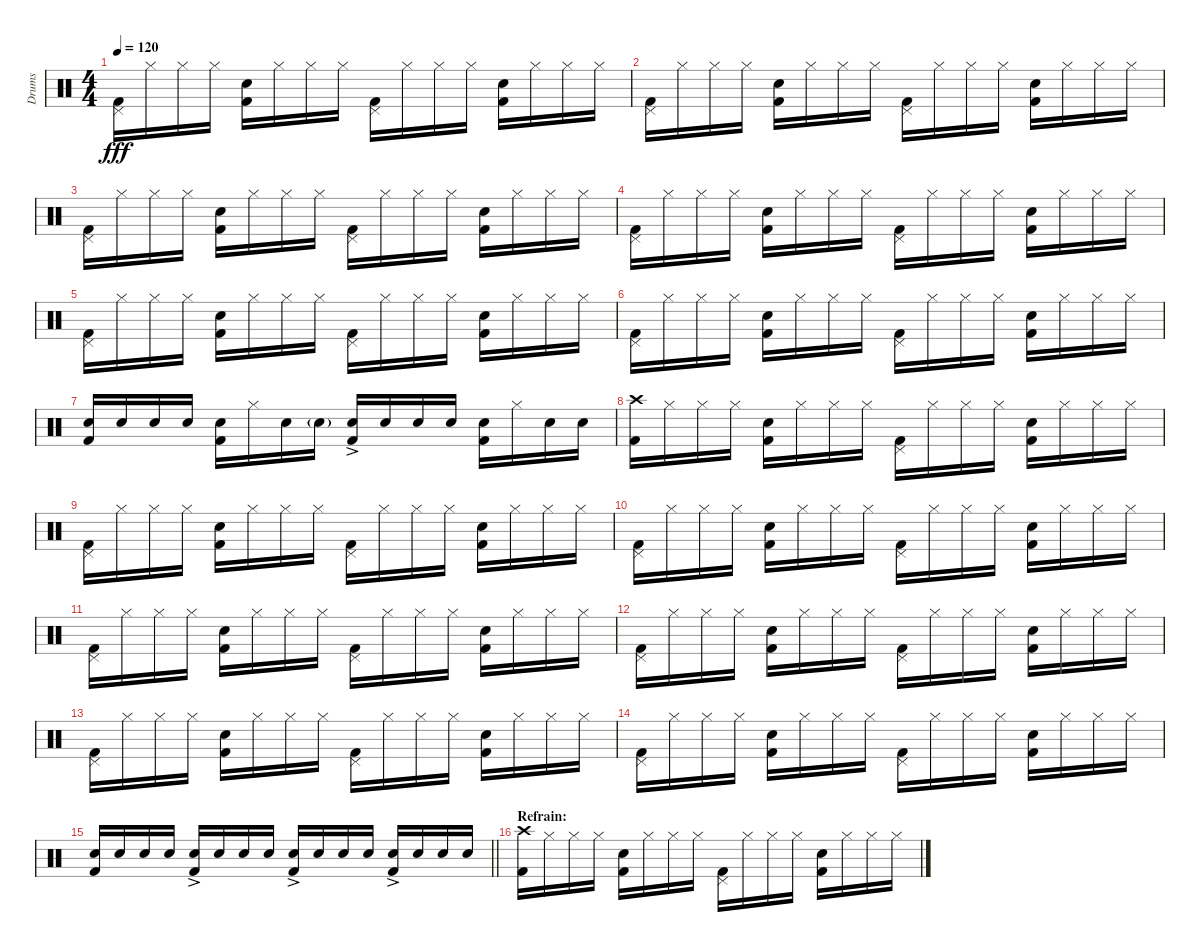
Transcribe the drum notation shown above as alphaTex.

\track ("Drums" "Drums") {instrument percussion}
\staff {score}
\articulation defaults
\ts (4 4)
\tempo 120
\clef neutral
\ks c
("Pedal Hi-Hat (hit)" "Kick (hit) 2").16{dy fff} "Hi-Hat (closed)".16 "Hi-Hat (closed)".16 "Hi-Hat (closed)".16 ("Snare (hit) 2" "Kick (hit) 2").16 "Hi-Hat (closed)".16 "Hi-Hat (closed)".16 "Hi-Hat (closed)".16 ("Pedal Hi-Hat (hit)" "Kick (hit) 2").16 "Hi-Hat (closed)".16 "Hi-Hat (closed)".16 "Hi-Hat (closed)".16 ("Snare (hit) 2" "Kick (hit) 2").16 "Hi-Hat (closed)".16 "Hi-Hat (closed)".16 "Hi-Hat (closed)".16 |
("Pedal Hi-Hat (hit)" "Kick (hit) 2").16 "Hi-Hat (closed)".16 "Hi-Hat (closed)".16 "Hi-Hat (closed)".16 ("Snare (hit) 2" "Kick (hit) 2").16 "Hi-Hat (closed)".16 "Hi-Hat (closed)".16 "Hi-Hat (closed)".16 ("Pedal Hi-Hat (hit)" "Kick (hit) 2").16 "Hi-Hat (closed)".16 "Hi-Hat (closed)".16 "Hi-Hat (closed)".16 ("Snare (hit) 2" "Kick (hit) 2").16 "Hi-Hat (closed)".16 "Hi-Hat (closed)".16 "Hi-Hat (closed)".16 |
("Pedal Hi-Hat (hit)" "Kick (hit) 2").16 "Hi-Hat (closed)".16 "Hi-Hat (closed)".16 "Hi-Hat (closed)".16 ("Snare (hit) 2" "Kick (hit) 2").16 "Hi-Hat (closed)".16 "Hi-Hat (closed)".16 "Hi-Hat (closed)".16 ("Pedal Hi-Hat (hit)" "Kick (hit) 2").16 "Hi-Hat (closed)".16 "Hi-Hat (closed)".16 "Hi-Hat (closed)".16 ("Snare (hit) 2" "Kick (hit) 2").16 "Hi-Hat (closed)".16 "Hi-Hat (closed)".16 "Hi-Hat (closed)".16 |
("Pedal Hi-Hat (hit)" "Kick (hit) 2").16 "Hi-Hat (closed)".16 "Hi-Hat (closed)".16 "Hi-Hat (closed)".16 ("Snare (hit) 2" "Kick (hit) 2").16 "Hi-Hat (closed)".16 "Hi-Hat (closed)".16 "Hi-Hat (closed)".16 ("Pedal Hi-Hat (hit)" "Kick (hit) 2").16 "Hi-Hat (closed)".16 "Hi-Hat (closed)".16 "Hi-Hat (closed)".16 ("Snare (hit) 2" "Kick (hit) 2").16 "Hi-Hat (closed)".16 "Hi-Hat (closed)".16 "Hi-Hat (closed)".16 |
("Pedal Hi-Hat (hit)" "Kick (hit) 2").16 "Hi-Hat (closed)".16 "Hi-Hat (closed)".16 "Hi-Hat (closed)".16 ("Snare (hit) 2" "Kick (hit) 2").16 "Hi-Hat (closed)".16 "Hi-Hat (closed)".16 "Hi-Hat (closed)".16 ("Pedal Hi-Hat (hit)" "Kick (hit) 2").16 "Hi-Hat (closed)".16 "Hi-Hat (closed)".16 "Hi-Hat (closed)".16 ("Snare (hit) 2" "Kick (hit) 2").16 "Hi-Hat (closed)".16 "Hi-Hat (closed)".16 "Hi-Hat (closed)".16 |
("Pedal Hi-Hat (hit)" "Kick (hit) 2").16 "Hi-Hat (closed)".16 "Hi-Hat (closed)".16 "Hi-Hat (closed)".16 ("Snare (hit) 2" "Kick (hit) 2").16 "Hi-Hat (closed)".16 "Hi-Hat (closed)".16 "Hi-Hat (closed)".16 ("Pedal Hi-Hat (hit)" "Kick (hit) 2").16 "Hi-Hat (closed)".16 "Hi-Hat (closed)".16 "Hi-Hat (closed)".16 ("Snare (hit) 2" "Kick (hit) 2").16 "Hi-Hat (closed)".16 "Hi-Hat (closed)".16 "Hi-Hat (closed)".16 |
("Snare (hit) 2" "Kick (hit) 2").16 "Snare (hit) 2".16 "Snare (hit) 2".16 "Snare (hit) 2".16 ("Snare (hit) 2" "Kick (hit) 2").16 "Hi-Hat (closed)".16 "Snare (hit) 2".16 "Snare (hit) 2"{g}.16 ("Snare (hit) 2"{ac} "Kick (hit) 2").16 "Snare (hit) 2".16 "Snare (hit) 2".16 "Snare (hit) 2".16 ("Snare (hit) 2" "Kick (hit) 2").16 "Hi-Hat (closed)".16 "Snare (hit) 2".16 "Snare (hit) 2".16 |
("Crash high (hit)" "Kick (hit) 2").16 "Hi-Hat (closed)".16 "Hi-Hat (closed)".16 "Hi-Hat (closed)".16 ("Snare (hit) 2" "Kick (hit) 2").16 "Hi-Hat (closed)".16 "Hi-Hat (closed)".16 "Hi-Hat (closed)".16 ("Pedal Hi-Hat (hit)" "Kick (hit) 2").16 "Hi-Hat (closed)".16 "Hi-Hat (closed)".16 "Hi-Hat (closed)".16 ("Snare (hit) 2" "Kick (hit) 2").16 "Hi-Hat (closed)".16 "Hi-Hat (closed)".16 "Hi-Hat (closed)".16 |
("Pedal Hi-Hat (hit)" "Kick (hit) 2").16 "Hi-Hat (closed)".16 "Hi-Hat (closed)".16 "Hi-Hat (closed)".16 ("Snare (hit) 2" "Kick (hit) 2").16 "Hi-Hat (closed)".16 "Hi-Hat (closed)".16 "Hi-Hat (closed)".16 ("Pedal Hi-Hat (hit)" "Kick (hit) 2").16 "Hi-Hat (closed)".16 "Hi-Hat (closed)".16 "Hi-Hat (closed)".16 ("Snare (hit) 2" "Kick (hit) 2").16 "Hi-Hat (closed)".16 "Hi-Hat (closed)".16 "Hi-Hat (closed)".16 |
("Pedal Hi-Hat (hit)" "Kick (hit) 2").16 "Hi-Hat (closed)".16 "Hi-Hat (closed)".16 "Hi-Hat (closed)".16 ("Snare (hit) 2" "Kick (hit) 2").16 "Hi-Hat (closed)".16 "Hi-Hat (closed)".16 "Hi-Hat (closed)".16 ("Pedal Hi-Hat (hit)" "Kick (hit) 2").16 "Hi-Hat (closed)".16 "Hi-Hat (closed)".16 "Hi-Hat (closed)".16 ("Snare (hit) 2" "Kick (hit) 2").16 "Hi-Hat (closed)".16 "Hi-Hat (closed)".16 "Hi-Hat (closed)".16 |
("Pedal Hi-Hat (hit)" "Kick (hit) 2").16 "Hi-Hat (closed)".16 "Hi-Hat (closed)".16 "Hi-Hat (closed)".16 ("Snare (hit) 2" "Kick (hit) 2").16 "Hi-Hat (closed)".16 "Hi-Hat (closed)".16 "Hi-Hat (closed)".16 ("Pedal Hi-Hat (hit)" "Kick (hit) 2").16 "Hi-Hat (closed)".16 "Hi-Hat (closed)".16 "Hi-Hat (closed)".16 ("Snare (hit) 2" "Kick (hit) 2").16 "Hi-Hat (closed)".16 "Hi-Hat (closed)".16 "Hi-Hat (closed)".16 |
("Pedal Hi-Hat (hit)" "Kick (hit) 2").16 "Hi-Hat (closed)".16 "Hi-Hat (closed)".16 "Hi-Hat (closed)".16 ("Snare (hit) 2" "Kick (hit) 2").16 "Hi-Hat (closed)".16 "Hi-Hat (closed)".16 "Hi-Hat (closed)".16 ("Pedal Hi-Hat (hit)" "Kick (hit) 2").16 "Hi-Hat (closed)".16 "Hi-Hat (closed)".16 "Hi-Hat (closed)".16 ("Snare (hit) 2" "Kick (hit) 2").16 "Hi-Hat (closed)".16 "Hi-Hat (closed)".16 "Hi-Hat (closed)".16 |
("Pedal Hi-Hat (hit)" "Kick (hit) 2").16 "Hi-Hat (closed)".16 "Hi-Hat (closed)".16 "Hi-Hat (closed)".16 ("Snare (hit) 2" "Kick (hit) 2").16 "Hi-Hat (closed)".16 "Hi-Hat (closed)".16 "Hi-Hat (closed)".16 ("Pedal Hi-Hat (hit)" "Kick (hit) 2").16 "Hi-Hat (closed)".16 "Hi-Hat (closed)".16 "Hi-Hat (closed)".16 ("Snare (hit) 2" "Kick (hit) 2").16 "Hi-Hat (closed)".16 "Hi-Hat (closed)".16 "Hi-Hat (closed)".16 |
("Pedal Hi-Hat (hit)" "Kick (hit) 2").16 "Hi-Hat (closed)".16 "Hi-Hat (closed)".16 "Hi-Hat (closed)".16 ("Snare (hit) 2" "Kick (hit) 2").16 "Hi-Hat (closed)".16 "Hi-Hat (closed)".16 "Hi-Hat (closed)".16 ("Pedal Hi-Hat (hit)" "Kick (hit) 2").16 "Hi-Hat (closed)".16 "Hi-Hat (closed)".16 "Hi-Hat (closed)".16 ("Snare (hit) 2" "Kick (hit) 2").16 "Hi-Hat (closed)".16 "Hi-Hat (closed)".16 "Hi-Hat (closed)".16 |
\barLineRight lightlight
("Snare (hit) 2" "Kick (hit) 2").16 "Snare (hit) 2".16 "Snare (hit) 2".16 "Snare (hit) 2".16 ("Snare (hit) 2"{ac} "Kick (hit) 2").16 "Snare (hit) 2".16 "Snare (hit) 2".16 "Snare (hit) 2".16 ("Snare (hit) 2"{ac} "Kick (hit) 2").16 "Snare (hit) 2".16 "Snare (hit) 2".16 "Snare (hit) 2".16 ("Snare (hit) 2"{ac} "Kick (hit) 2").16 "Snare (hit) 2".16 "Snare (hit) 2".16 "Snare (hit) 2".16 |
\section ("" "Refrain:")
("Crash high (hit)" "Kick (hit) 2").16 "Hi-Hat (closed)".16 "Hi-Hat (closed)".16 "Hi-Hat (closed)".16 ("Snare (hit) 2" "Kick (hit) 2").16 "Hi-Hat (closed)".16 "Hi-Hat (closed)".16 "Hi-Hat (closed)".16 ("Pedal Hi-Hat (hit)" "Kick (hit) 2").16 "Hi-Hat (closed)".16 "Hi-Hat (closed)".16 "Hi-Hat (closed)".16 ("Snare (hit) 2" "Kick (hit) 2").16 "Hi-Hat (closed)".16 "Hi-Hat (closed)".16 "Hi-Hat (closed)".16
